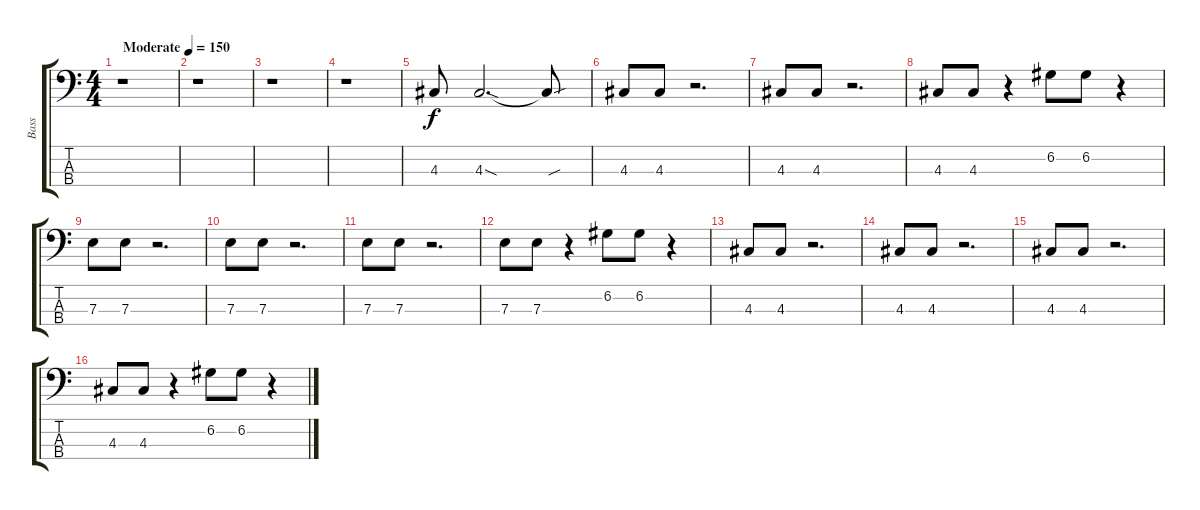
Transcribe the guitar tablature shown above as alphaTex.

\track ("Bass" "Bass") {instrument electricbasspick}
\staff {score tabs}
\tuning (G2 D2 A1 E1) {hide}
\ts (4 4)
\tempo (150 "Moderate")
\clef f4
\ks c
r.1{dy f instrument electricbasspick} |
r.1 |
r.1 |
r.1 |
4.3.8 4.3{sod}.2{d} 4.3{sou t}.8 |
4.3.8 4.3.8 r.2{d} |
4.3.8 4.3.8 r.2{d} |
4.3.8 4.3.8 r.4 6.2.8 6.2.8 r.4 |
7.3.8 7.3.8 r.2{d} |
7.3.8 7.3.8 r.2{d} |
7.3.8 7.3.8 r.2{d} |
7.3.8 7.3.8 r.4 6.2.8 6.2.8 r.4 |
4.3.8 4.3.8 r.2{d} |
4.3.8 4.3.8 r.2{d} |
4.3.8 4.3.8 r.2{d} |
4.3.8 4.3.8 r.4 6.2.8 6.2.8 r.4
